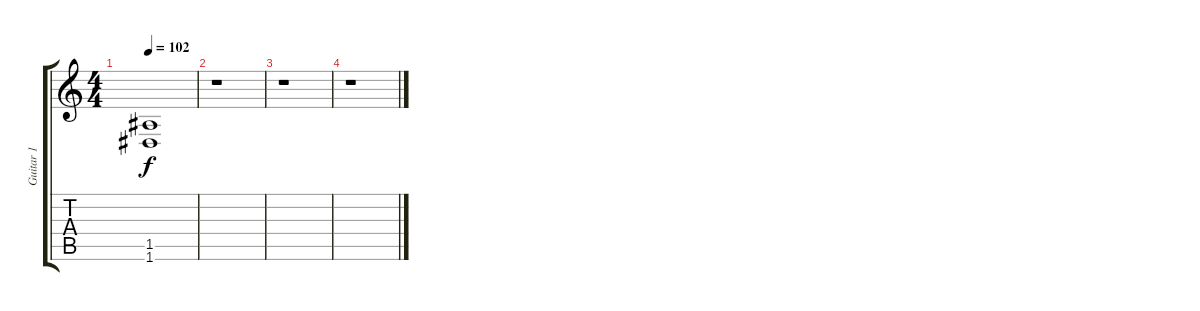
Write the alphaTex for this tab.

\track ("Guitar 1" "Guitar 1") {instrument overdrivenguitar}
\staff {score tabs}
\tuning (E4 B3 G3 D3 A2 D2) {hide}
\ts (4 4)
\tempo 102
\clef g2
\ks c
(1.5{t} 1.6{t}).1{dy f} |
r.1 |
r.1 |
r.1
